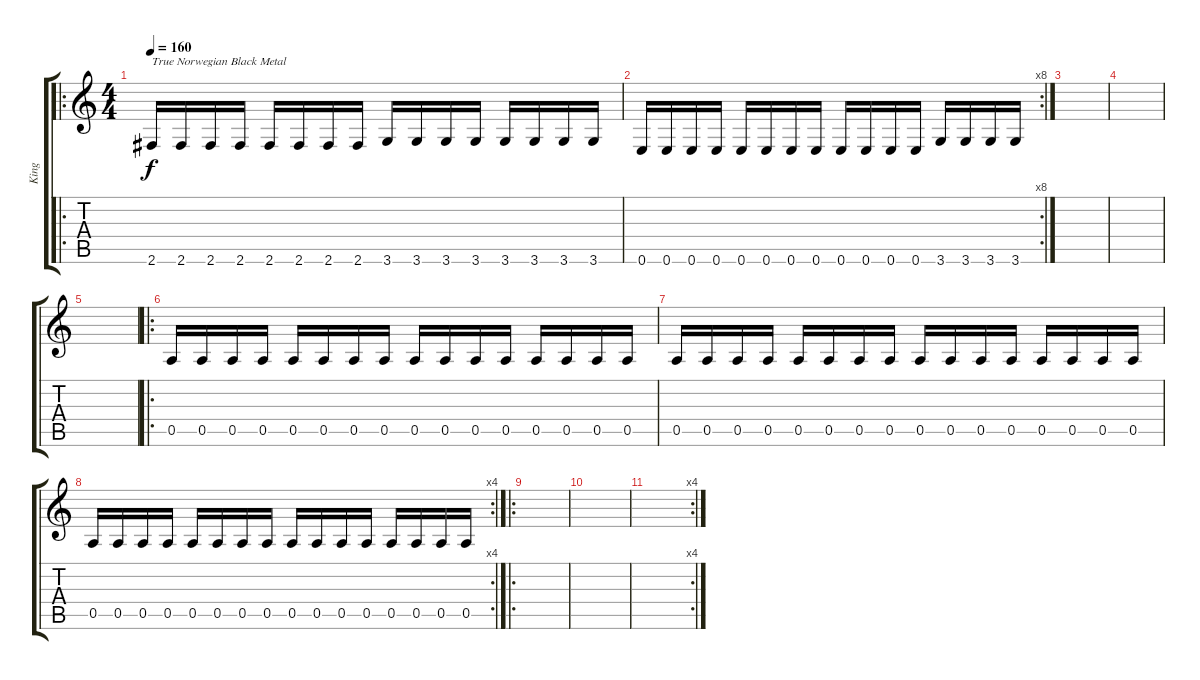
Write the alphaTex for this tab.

\track ("King" "King") {instrument electricbasspick}
\staff {score tabs}
\tuning (E4 B3 G3 D3 A2 E2) {hide}
\ro
\ts (4 4)
\tempo 160
\clef g2
\ks c
2.6.16{txt "True Norwegian Black Metal" dy f instrument electricbasspick} 2.6.16 2.6.16 2.6.16 2.6.16 2.6.16 2.6.16 2.6.16 3.6.16 3.6.16 3.6.16 3.6.16 3.6.16 3.6.16 3.6.16 3.6.16 |
\rc 8
0.6.16 0.6.16 0.6.16 0.6.16 0.6.16 0.6.16 0.6.16 0.6.16 0.6.16 0.6.16 0.6.16 0.6.16 3.6.16 3.6.16 3.6.16 3.6.16 |
|
|
|
\ro
0.5.16 0.5.16 0.5.16 0.5.16 0.5.16 0.5.16 0.5.16 0.5.16 0.5.16 0.5.16 0.5.16 0.5.16 0.5.16 0.5.16 0.5.16 0.5.16 |
0.5.16 0.5.16 0.5.16 0.5.16 0.5.16 0.5.16 0.5.16 0.5.16 0.5.16 0.5.16 0.5.16 0.5.16 0.5.16 0.5.16 0.5.16 0.5.16 |
\rc 4
0.5.16 0.5.16 0.5.16 0.5.16 0.5.16 0.5.16 0.5.16 0.5.16 0.5.16 0.5.16 0.5.16 0.5.16 0.5.16 0.5.16 0.5.16 0.5.16 |
\ro
|
|
\rc 4
